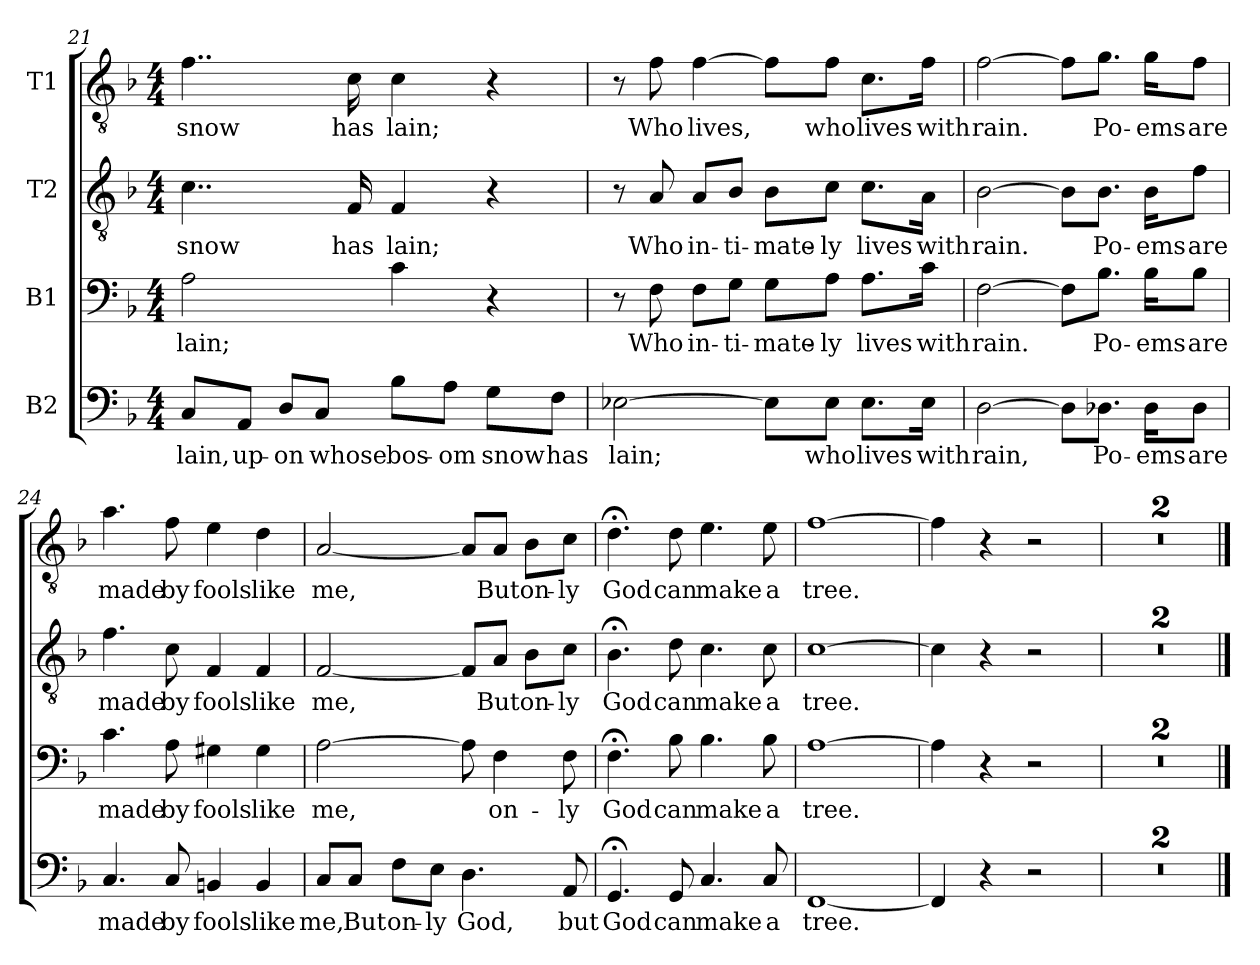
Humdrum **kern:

**kern	**text	**kern	**text	**kern	**text	**kern	**text
*part4	*part4	*part3	*part3	*part2	*part2	*part1	*part1
*staff4	*staff4	*staff3	*staff3	*staff2	*staff2	*staff1	*staff1
*I"B2	*	*I"B1	*	*I"T2	*	*I"T1	*
*clefF4	*	*clefF4	*	*clefGv2	*	*clefGv2	*
*k[b-]	*	*k[b-]	*	*k[b-]	*	*k[b-]	*
*F:	*	*F:	*	*F:	*	*F:	*
*M4/4	*	*M4/4	*	*M4/4	*	*M4/4	*
=21	=21	=21	=21	=21	=21	=21	=21
8C/L	lain,	2A	lain;	4..c	snow	4..f	snow
8AA/J	up-	.	.	.	.	.	.
8D/L	-on	.	.	.	.	.	.
8C/J	whose	.	.	.	.	.	.
.	.	.	.	16F	has	16c	has
8B-\L	bos-	4c	.	4F	lain;	4c	lain;
8A\J	-om	.	.	.	.	.	.
8G\L	snow	4r	.	4r	.	4r	.
8F\J	has	.	.	.	.	.	.
=22	=22	=22	=22	=22	=22	=22	=22
[2E-X	lain;	8r	.	8r	.	8r	.
.	.	8F	Who	8A	Who	8f	Who
.	.	8F\L	in-	8A/L	in-	[4f	lives,
.	.	8G\J	-ti-	8B-/J	-ti-	.	.
8E-\L]	.	8G\L	-mate-	8B-\L	-mate-	8f\L]	.
8E-\J	who	8A\J	-ly	8c\J	-ly	8f\J	who
8.E-\L	lives	8.A\L	lives	8.c\L	lives	8.c\L	lives
16E-\Jk	with	16c\Jk	with	16A\Jk	with	16f\Jk	with
=23	=23	=23	=23	=23	=23	=23	=23
[2D	rain,	[2F	rain.	[2B-	rain.	[2f	rain.
8D\L]	.	8F\L]	.	8B-\L]	.	8f\L]	.
8.D-X\J	Po-	8.B-\J	Po-	8.B-\J	Po-	8.g\J	Po-
16D-\KL	-ems	16B-\KL	-ems	16B-\KL	-ems	16g\KL	-ems
8D-\J	are	8B-\J	are	8f\J	are	8f\J	are
=24	=24	=24	=24	=24	=24	=24	=24
4.C	made	4.c	made	4.f	made	4.a	made
8C	by	8A	by	8c	by	8f	by
4BBn	fools	4G#X	fools	4F	fools	4e	fools
4BB	like	4G#	like	4F	like	4d	like
=25	=25	=25	=25	=25	=25	=25	=25
8C/L	me,	[2A	me,	[2F	me,	[2A	me,
8C/J	But	.	.	.	.	.	.
8F\L	on-	.	.	.	.	.	.
8E\J	-ly	.	.	.	.	.	.
4.D	God,	8A]	.	8F/L]	.	8A/L]	.
.	.	4F	on-	8A/J	But	8A/J	But
.	.	.	.	8B-\L	on-	8B-\L	on-
8AA	but	8F	-ly	8c\J	-ly	8c\J	-ly
=26	=26	=26	=26	=26	=26	=26	=26
4.GG;	God	4.F;	God	4.B-;	God	4.d;	God
8GG	can	8B-	can	8d	can	8d	can
4.C	make	4.B-	make	4.c	make	4.e	make
8C	a	8B-	a	8c	a	8e	a
=27	=27	=27	=27	=27	=27	=27	=27
[1FF	tree.	[1A	tree.	[1c	tree.	[1f	tree.
=28	=28	=28	=28	=28	=28	=28	=28
4FF]	.	4A]	.	4c]	.	4f]	.
4r	.	4r	.	4r	.	4r	.
2r	.	2r	.	2r	.	2r	.
=29	=29	=29	=29	=29	=29	=29	=29
1r	.	1r	.	1r	.	1r	.
=30	=30	=30	=30	=30	=30	=30	=30
1r	.	1r	.	1r	.	1r	.
==	==	==	==	==	==	==	==
*-	*-	*-	*-	*-	*-	*-	*-
